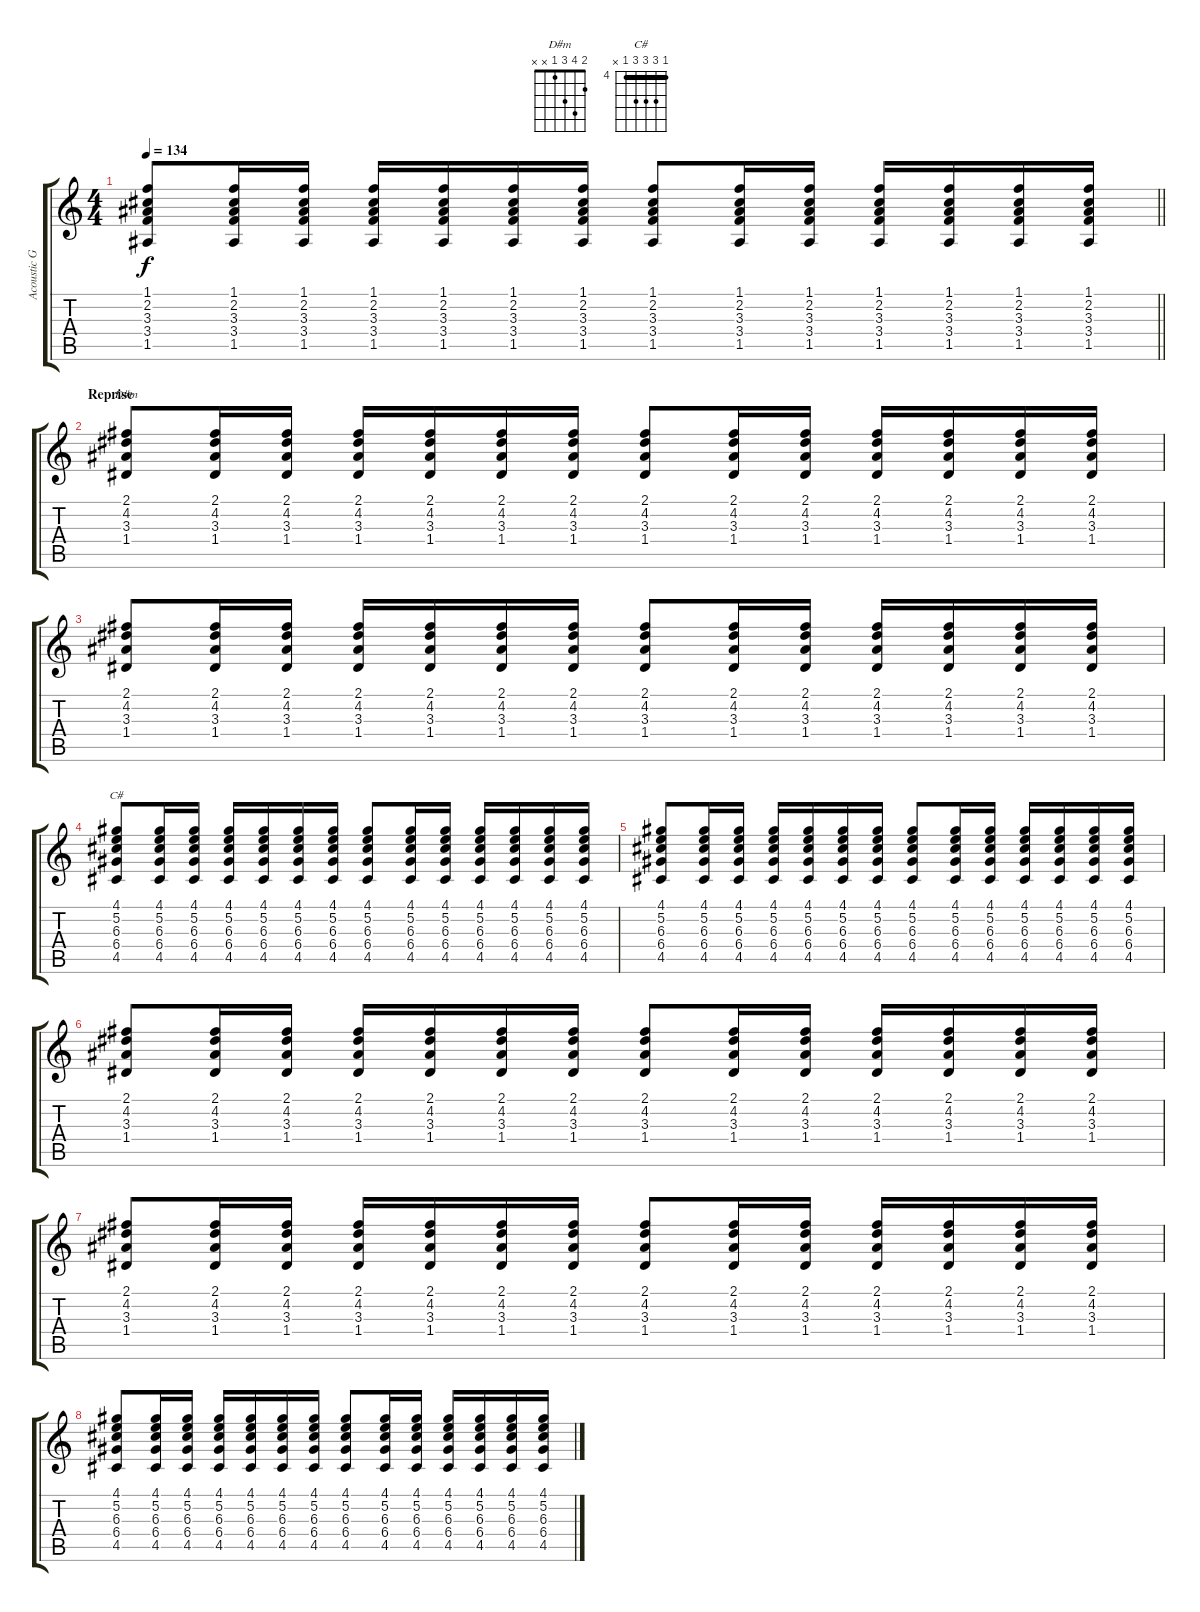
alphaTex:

\track ("Acoustic Guitar" "Acoustic G") {instrument acousticguitarsteel}
\staff {score tabs}
\tuning (E4 B3 G3 D3 A2 E2) {hide}
\chord ("D#m" 2 4 3 1 x x)
\chord ("C#" 4 6 6 6 4 x) {firstfret 4 barre 4}
\ts (4 4)
\tempo 134
\clef g2
\barLineRight lightlight
\ks c
(1.1 2.2 3.3 3.4 1.5).8{dy f} (1.1 2.2 3.3 3.4 1.5).16 (1.1 2.2 3.3 3.4 1.5).16 (1.1 2.2 3.3 3.4 1.5).16 (1.1 2.2 3.3 3.4 1.5).16 (1.1 2.2 3.3 3.4 1.5).16 (1.1 2.2 3.3 3.4 1.5).16 (1.1 2.2 3.3 3.4 1.5).8 (1.1 2.2 3.3 3.4 1.5).16 (1.1 2.2 3.3 3.4 1.5).16 (1.1 2.2 3.3 3.4 1.5).16 (1.1 2.2 3.3 3.4 1.5).16 (1.1 2.2 3.3 3.4 1.5).16 (1.1 2.2 3.3 3.4 1.5).16 |
\section ("" "Reprise")
(2.1 4.2 3.3 1.4).8{ch "D#m"} (2.1 4.2 3.3 1.4).16 (2.1 4.2 3.3 1.4).16 (2.1 4.2 3.3 1.4).16 (2.1 4.2 3.3 1.4).16 (2.1 4.2 3.3 1.4).16 (2.1 4.2 3.3 1.4).16 (2.1 4.2 3.3 1.4).8 (2.1 4.2 3.3 1.4).16 (2.1 4.2 3.3 1.4).16 (2.1 4.2 3.3 1.4).16 (2.1 4.2 3.3 1.4).16 (2.1 4.2 3.3 1.4).16 (2.1 4.2 3.3 1.4).16 |
(2.1 4.2 3.3 1.4).8 (2.1 4.2 3.3 1.4).16 (2.1 4.2 3.3 1.4).16 (2.1 4.2 3.3 1.4).16 (2.1 4.2 3.3 1.4).16 (2.1 4.2 3.3 1.4).16 (2.1 4.2 3.3 1.4).16 (2.1 4.2 3.3 1.4).8 (2.1 4.2 3.3 1.4).16 (2.1 4.2 3.3 1.4).16 (2.1 4.2 3.3 1.4).16 (2.1 4.2 3.3 1.4).16 (2.1 4.2 3.3 1.4).16 (2.1 4.2 3.3 1.4).16 |
(4.1 5.2 6.3 6.4 4.5).8{ch "C#"} (4.1 5.2 6.3 6.4 4.5).16 (4.1 5.2 6.3 6.4 4.5).16 (4.1 5.2 6.3 6.4 4.5).16 (4.1 5.2 6.3 6.4 4.5).16 (4.1 5.2 6.3 6.4 4.5).16 (4.1 5.2 6.3 6.4 4.5).16 (4.1 5.2 6.3 6.4 4.5).8 (4.1 5.2 6.3 6.4 4.5).16 (4.1 5.2 6.3 6.4 4.5).16 (4.1 5.2 6.3 6.4 4.5).16 (4.1 5.2 6.3 6.4 4.5).16 (4.1 5.2 6.3 6.4 4.5).16 (4.1 5.2 6.3 6.4 4.5).16 |
(4.1 5.2 6.3 6.4 4.5).8 (4.1 5.2 6.3 6.4 4.5).16 (4.1 5.2 6.3 6.4 4.5).16 (4.1 5.2 6.3 6.4 4.5).16 (4.1 5.2 6.3 6.4 4.5).16 (4.1 5.2 6.3 6.4 4.5).16 (4.1 5.2 6.3 6.4 4.5).16 (4.1 5.2 6.3 6.4 4.5).8 (4.1 5.2 6.3 6.4 4.5).16 (4.1 5.2 6.3 6.4 4.5).16 (4.1 5.2 6.3 6.4 4.5).16 (4.1 5.2 6.3 6.4 4.5).16 (4.1 5.2 6.3 6.4 4.5).16 (4.1 5.2 6.3 6.4 4.5).16 |
(2.1 4.2 3.3 1.4).8 (2.1 4.2 3.3 1.4).16 (2.1 4.2 3.3 1.4).16 (2.1 4.2 3.3 1.4).16 (2.1 4.2 3.3 1.4).16 (2.1 4.2 3.3 1.4).16 (2.1 4.2 3.3 1.4).16 (2.1 4.2 3.3 1.4).8 (2.1 4.2 3.3 1.4).16 (2.1 4.2 3.3 1.4).16 (2.1 4.2 3.3 1.4).16 (2.1 4.2 3.3 1.4).16 (2.1 4.2 3.3 1.4).16 (2.1 4.2 3.3 1.4).16 |
(2.1 4.2 3.3 1.4).8 (2.1 4.2 3.3 1.4).16 (2.1 4.2 3.3 1.4).16 (2.1 4.2 3.3 1.4).16 (2.1 4.2 3.3 1.4).16 (2.1 4.2 3.3 1.4).16 (2.1 4.2 3.3 1.4).16 (2.1 4.2 3.3 1.4).8 (2.1 4.2 3.3 1.4).16 (2.1 4.2 3.3 1.4).16 (2.1 4.2 3.3 1.4).16 (2.1 4.2 3.3 1.4).16 (2.1 4.2 3.3 1.4).16 (2.1 4.2 3.3 1.4).16 |
(4.1 5.2 6.3 6.4 4.5).8 (4.1 5.2 6.3 6.4 4.5).16 (4.1 5.2 6.3 6.4 4.5).16 (4.1 5.2 6.3 6.4 4.5).16 (4.1 5.2 6.3 6.4 4.5).16 (4.1 5.2 6.3 6.4 4.5).16 (4.1 5.2 6.3 6.4 4.5).16 (4.1 5.2 6.3 6.4 4.5).8 (4.1 5.2 6.3 6.4 4.5).16 (4.1 5.2 6.3 6.4 4.5).16 (4.1 5.2 6.3 6.4 4.5).16 (4.1 5.2 6.3 6.4 4.5).16 (4.1 5.2 6.3 6.4 4.5).16 (4.1 5.2 6.3 6.4 4.5).16
